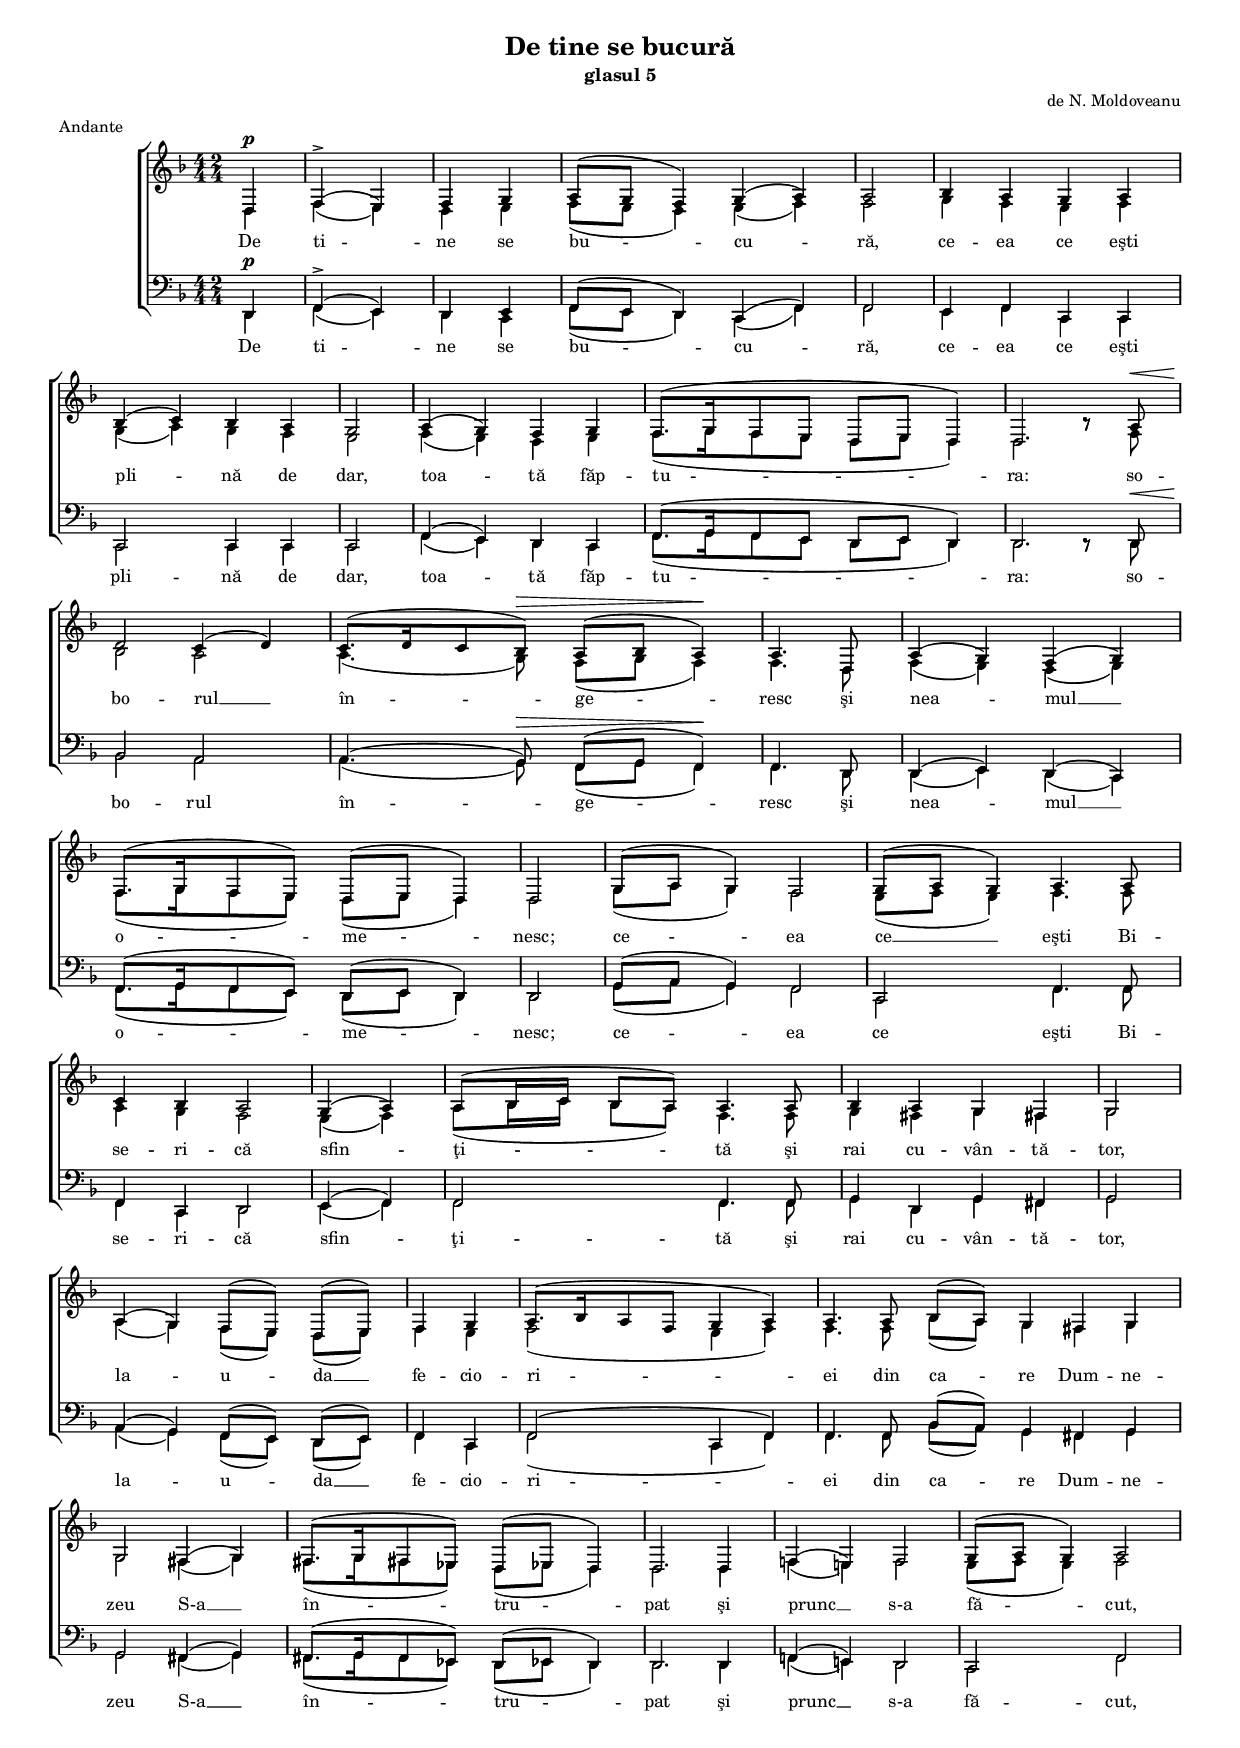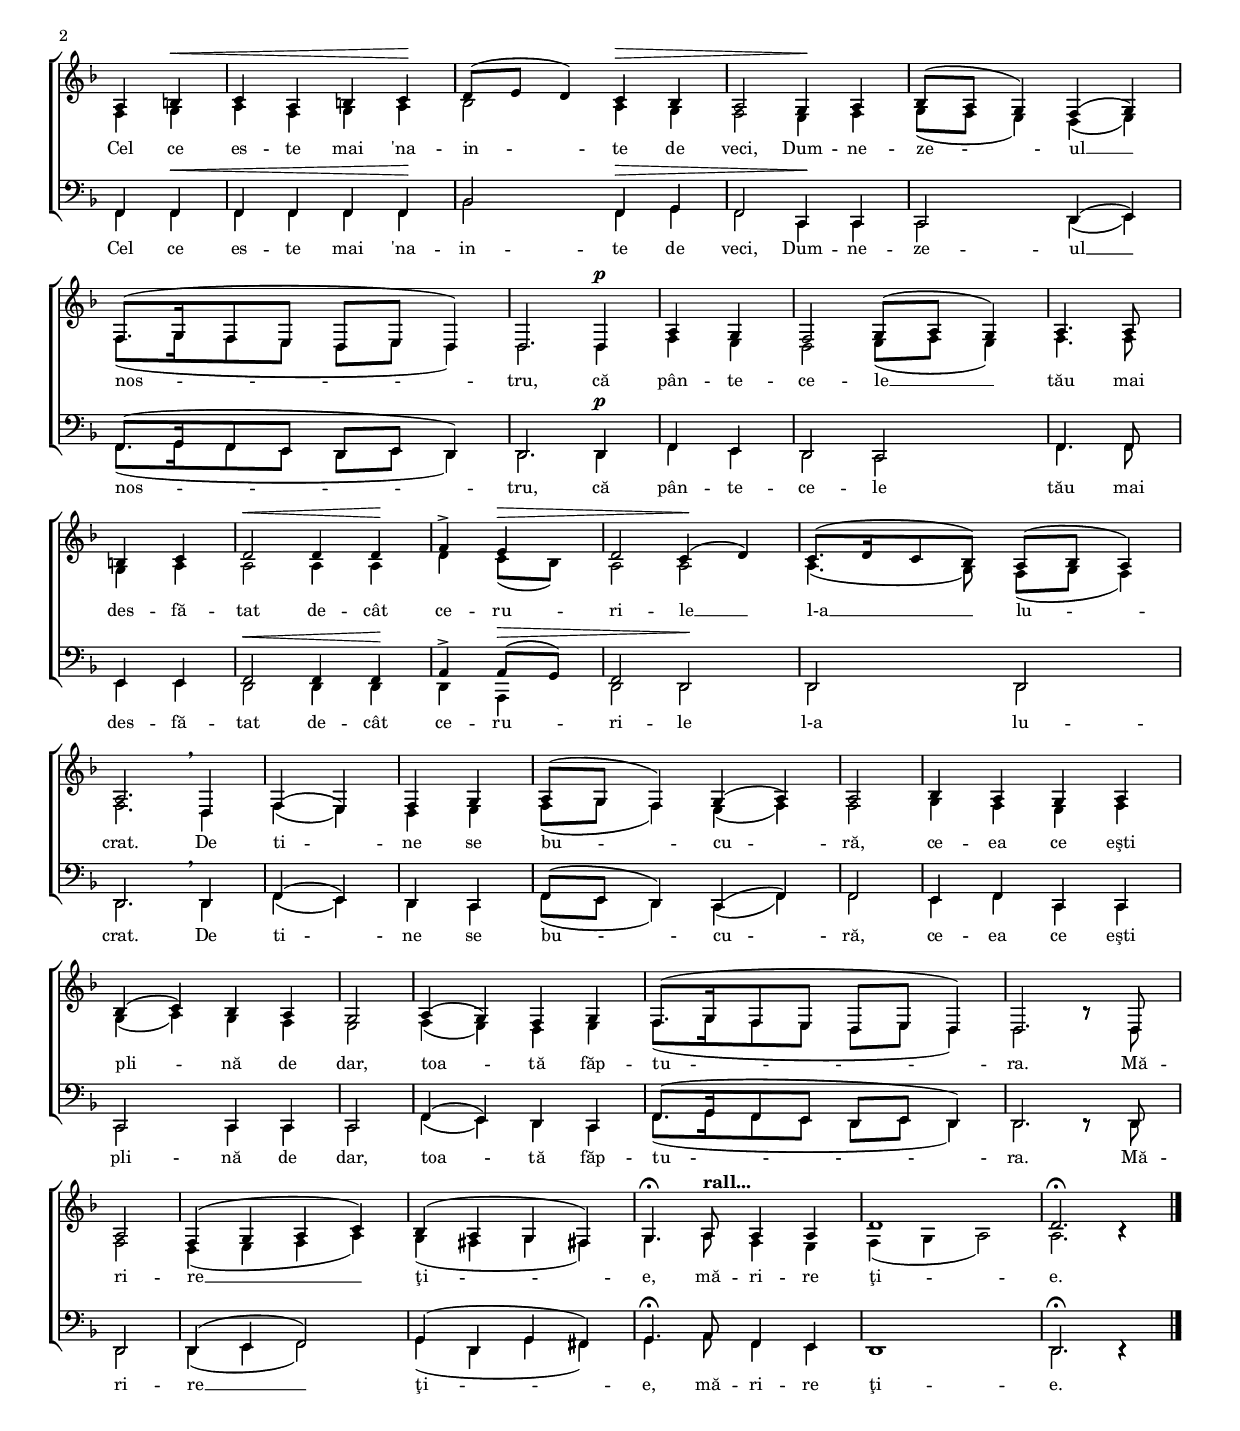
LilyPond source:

\version "2.12.0"
\include "defines.ly"
#(define myNoteSpacing 6.0)
midiTempo = 
  \midi {
    \context {
      \Score
      tempoWholesPerMinute = #(ly:make-moment 90 4)
      }
    }


\include "preamble.ly"

\header {
  title = "De tine se bucură"
  subtitle = "glasul 5"
  composer = "de N. Moldoveanu"
  meter = "Andante"
}

global = {
  \globalPreamble
  \key d \minor
  \override Staff.TimeSignature #'stencil = #ly:text-interface::print
  \override Staff.TimeSignature #'text = #mixedTimeSigMarkup
}

womenWords = \lyricmode {
  De ti -- ne se bu -- cu -- ră,
  ce -- ea ce eşti pli -- nă de dar,
  toa -- tă făp -- tu -- ra:
  so -- bo -- rul __ în -- ge -- resc
  şi nea -- mul __ o -- me -- nesc;

  ce -- ea ce __ eşti Bi -- se -- ri -- că sfin -- ţi -- tă
  şi rai cu -- vân -- tă -- tor,
  la -- u -- da __ fe -- cio -- ri -- ei
  din ca -- re Dum -- ne -- zeu S-a __ în -- tru -- pat
  şi prunc __ s-a fă -- cut,
  Cel ce es -- te mai 'na -- in -- te de veci,
  Dum -- ne -- ze -- ul __ nos -- tru,

  că pân -- te -- ce -- le __ tău mai des -- fă -- tat de -- cât ce -- ru --
  ri -- le __ l-a __ lu -- crat.

  De ti -- ne se bu -- cu -- ră,
  ce -- ea ce eşti pli -- nă de dar,
  toa -- tă făp -- tu -- ra.

  Mă -- ri -- re __ ţi -- e,
  mă -- ri -- re ţi -- e.
}

menWords = \lyricmode {
  De ti -- ne se bu -- cu -- ră,
  ce -- ea ce eşti pli -- nă de dar,
  toa -- tă făp -- tu -- ra:
  so -- bo -- rul în -- ge -- resc
  şi nea -- mul __ o -- me -- nesc;

  ce -- ea ce eşti Bi -- se -- ri -- că sfin -- ţi -- tă
  şi rai cu -- vân -- tă -- tor,
  la -- u -- da __ fe -- cio -- ri -- ei
  din ca -- re Dum -- ne -- zeu S-a __ în -- tru -- pat
  şi prunc __ s-a fă -- cut,
  Cel ce es -- te mai 'na -- in -- te de veci,
  Dum -- ne -- ze -- ul __ nos -- tru,

  că pân -- te -- ce -- le tău mai des -- fă -- tat de -- cât ce -- ru --
  ri -- le l-a lu -- crat.

  De ti -- ne se bu -- cu -- ră,
  ce -- ea ce eşti pli -- nă de dar,
  toa -- tă făp -- tu -- ra.

  Mă -- ri -- re __ ţi -- e,
  mă -- ri -- re ţi -- e.
}

sopMusic = \relative {
  \cadenzaOn
  #(set-accidental-style 'forget)

  % De tine se bucură, ceea ce eşti plină de dar, toată făptura:
  d4^\p \bar "|"
  f4(^\accent e4) \bar "|"
  f4 g4 \bar "|"
  a8([ g8] f4) g4( a4) \bar "|"
  a2 \bar "|"
  bes4 a4 g4 a4 \bar "|"
  bes4( c4) bes4 a4 \bar "|"
  g2 \bar "|"
  a4( g4) f4 g4 \bar "|"
  f8.([ g16 f8 e8] d8[ e8] d4) \bar "|"
  d2. bes'8\rest

  % soborul îngeresc şi neamul omenesc;
  a8^\< \bar "|"
  d2\! c4( d4) \bar "|"
  c8.([ d16 c8 bes8)]^\> a8([ bes8] a4)\! \bar "|"
  a4. d,8 \bar "|"
  a'4( g4) f4( g4) \bar "|"
  f8.([ g16 f8 e8)] d8([ e8] d4) \bar "|"
  d2 \bar "|"

  % ceea ce eşti biserică sfinţită şi rai cuvântător
  g8([ a8] g4) f2 \bar "|"
  g8([ a8] g4) a4. a8 \bar "|"
  c4 bes4 a2 \bar "|"
  g4( a4) \bar "|"
  a8([ bes16 c16] bes8[ a8]) a4. a8 \bar "|"
  bes4 a4 g4 fis4 \bar "|"
  g2 \bar "|"

  % lauda fecioriei din care Dumnezeu S-a întrupat şi prunc s-a făcut
  a4( g4) f8([ e8)] d8([ e8)] \bar "|"
  f4 g4 \bar "|"
  a8.([ bes16 a8 f8] g4 a4) \bar "|"
  a4. a8 bes8([ a8)] g4 fis4 g4 \bar "|"
  g2 fis4( g4) \bar "|"
  fis8.([ g16 fis8 es8)] d8([ es8] d4) \bar "|"
  d2. d4 \bar "|"
  f!4( e!4) f2 \bar "|"
  g8([ a8] g4) a2 \bar "|"

  % Cel ce este mai 'nainte de veci, Dumnezeul nostru,
  a4 b4^\< \bar "|"
  c4 a4 b4 c4\! \bar "|"
  d8([ e8] d4) c4^\> bes4 \bar "|"
  a2 g4\! a4 \bar "|"
  bes8([ a8] g4) f4( g4) \bar "|"
  f8.([ g16 f8 e8] d8[ e8] d4) \bar "|"
  d2.

  % că pântecele tău mai desfătat decât cerurile l-a lucrat.
  d4^\p \bar "|"
  a'4 g4 \bar "|"
  f2 g8([ a8] g4) \bar "|"
  a4. a8 \bar "|"
  b4 c4 \bar "|"
  d2^\< d4 d4\! \bar "|"
  f4^\accent e4^\> \bar "|"
  d2 c4(\! d4) \bar "|"
  c8.([ d16 c8 bes8)] a8([ bes8] a4) \bar "|"
  a2. \breathe

  % De tine se bucură, ceea ce eşti plină de dar, toată făptura.
  d,4 \bar "|"
  f4( e4) \bar "|"
  f4 g4 \bar "|"
  a8([ g8] f4) g4( a4) \bar "|"
  a2 \bar "|"
  bes4 a4 g4 a4 \bar "|"
  bes4( c4) bes4 a4 \bar "|"
  g2 \bar "|"
  a4( g4) f4 g4 \bar "|"
  f8.([ g16 f8 e8] d8[ e8] d4) \bar "|"
  d2. bes'8\rest

  % Mărire ţie, mărire ţie.
  d,8 \bar "|"
  a'2 \bar "|"
  f4( g4 a4 c4) \bar "|"
  bes4( a4 g4 fis4) \bar "|"
  g4.^\fermata a8^\rallMarkup a4 a4 \bar "|"
  d1 \bar "|"
  d2.^\fermata bes4\rest \bar "|."
}

altoMusic = \relative {
  \cadenzaOn
  #(set-accidental-style 'forget)

  % De tine se bucură, ceea ce eşti plină de dar, toată făptura:
  d4
  f4( e4)
  d4 e4
  f8([ e8] d4) e4( f4)
  f2
  g4 f4 e4 f4
  g4( a4) g4 f4
  e2
  f4( e4) d4 e4
  f8.([ g16 f8 e8] d8[ e8] d4)
  d2. bes'8\rest

  % soborul îngeresc şi neamul omenesc;
  f8
  bes2 a2
  a4.( g8) f8([ g8] f4)
  f4. d8
  f4( e4) d4( e4)
  f8.([ g16 f8 e8)] d8([ e8] d4)
  d2

  % ceea ce eşti biserică sfinţită şi rai cuvântător
  g8([ a8] g4) f2
  e8([ f8] e4) f4. f8
  a4 g4 f2
  e4( f4)
  a8([ bes16 c16] bes8[ a8]) f4. f8
  g4 fis4 g4 fis4
  g2

  % lauda fecioriei din care Dumnezeu S-a întrupat şi prunc s-a făcut
  a4( g4) f8([ e8)] d8([ e8)]
  f4 e4
  f2( e4 f4)
  f4. f8 bes8([ a8)] g4 fis4 g4
  g2 fis4( g4)
  fis8.([ g16 fis8 es8)] d8([ es8] d4)
  d2. d4
  f4( e4) f2
  e8([ f8] e4) f2

  % Cel ce este mai 'nainte de veci, Dumnezeul nostru,
  f4 g4
  a4 f4 g4 a4
  bes2 a4 g4
  f2 e4 f4
  g8([ f8] e4) d4( e4)
  f8.([ g16 f8 e8] d8[ e8] d4)
  d2.

  % că pântecele tău mai desfătat decât cerurile l-a lucrat.
  d4
  f4 e4
  d2 e8([ f8] e4)
  f4. f8
  g4 a4
  a2 a4 a4
  d4 c8([ bes8)]
  a2 a2
  a4.( g8) f8([ g8] f4)
  f2.

  % De tine se bucură, ceea ce eşti plină de dar, toată făptura.
  d4
  f4( e4)
  d4 e4
  f8([ g8] f4) e4( f4)
  f2
  g4 f4 e4 f4
  g4( a4) g4 f4
  e2
  f4( e4) d4 e4
  f8.([ g16 f8 e8] d8[ e8] d4)
  d2. bes'8\rest

  % Mărire ţie, mărire ţie.
  d,8
  f2
  d4( e4 f4 a4)
  g4( fis4 g4 fis4)
  g4. a8 f4 e4
  f4( g4 a2)
  a2. bes4\rest
}

tenorMusic = \relative {
  \cadenzaOn
  #(set-accidental-style 'forget)

  % De tine se bucură, ceea ce eşti plină de dar, toată făptura:
  d,4^\p
  f4(^\accent e4)
  d4 e4
  f8([ e8] d4) c4( f4)
  f2
  e4 f4 c4 c4
  c2 c4 c4
  c2
  f4( e4) d4 c4
  f8.([ g16 f8 e8] d8[ e8] d4)
  d2. d8\rest

  % soborul îngeresc şi neamul omenesc;
  d8^\<
  bes'2\! a2
  a4.( g8)^\> f8([ g8] f4)\!
  f4. d8
  d4( e4) d4( c4)
  f8.([ g16 f8 e8)] d8([ e8] d4)
  d2

  % ceea ce eşti biserică sfinţită şi rai cuvântător
  g8([ a8] g4) f2
  c2 f4. f8
  f4 c4 d2
  e4( f4)
  f2 f4. f8
  g4 d4 g4 fis4
  g2

  % lauda fecioriei din care Dumnezeu S-a întrupat şi prunc s-a făcut
  a4( g4) f8([ e8)] d8([ e8)]
  f4 c4
  f2( c4 f4)
  f4. f8 bes8([ a8)] g4 fis4 g4
  g2 fis4( g4)
  fis8.([ g16
  #(set-accidental-style 'no-reset)
  fis8
  #(set-accidental-style 'forget)
  es8)] d8([ es8] d4)
  d2. d4
  f!4( e!4) d2
  c2 f2

  % Cel ce este mai 'nainte de veci, Dumnezeul nostru,
  f4 f4^\<
  f4 f4 f4 f4\!
  bes2 f4^\> g4
  f2 c4\! c4
  c2 d4( e4)
  f8.([ g16 f8 e8] d8[ e8] d4)
  d2.

  % că pântecele tău mai desfătat decât cerurile l-a lucrat.
  d4^\p
  f4 e4
  d2 c2
  f4. f8
  e4 e4
  f2^\< f4 f4\!
  a4^\accent a8([^\> g8)]
  f2 d2\!
  d2 d2
  d2. \breathe

  % De tine se bucură, ceea ce eşti plină de dar, toată făptura.
  d4
  f4( e4)
  d4 c4
  f8([ e8] d4) c4( f4)
  f2
  e4 f4 c4 c4
  c2 c4 c4
  c2
  f4( e4) d4 c4
  f8.([ g16 f8 e8] d8[ e8] d4)
  d2. d8\rest

  % Mărire ţie, mărire ţie.
  d8
  d2
  d4( e4 f2)
  g4( d4 g4 fis4)
  g4.^\fermata a8 f4 e4
  d1
  d2.^\fermata d4\rest
}

bassMusic = \relative {
  \cadenzaOn
  #(set-accidental-style 'forget)

  % De tine se bucură, ceea ce eşti plină de dar, toată făptura:
  d,4
  f4( e4)
  d4 c4
  f8([ e8] d4) c4( f4)
  f2
  e4 f4 c4 c4
  c2 c4 c4
  c2
  f4( e4) d4 c4
  f8.([ g16 f8 e8] d8[ e8] d4)
  d2. d8\rest

  % soborul îngeresc şi neamul omenesc;
  d8
  bes'2 a2
  a4.( g8) f8([ g8] f4)
  f4. d8
  d4( e4) d4( c4)
  f8.([ g16 f8 e8)] d8([ e8] d4)
  d2

  % ceea ce eşti biserică sfinţită şi rai cuvântător
  g8([ a8] g4) f2
  c2 f4. f8
  f4 c4 d2
  e4( f4)
  f2 f4. f8
  g4 d4 g4 fis4
  g2

  % lauda fecioriei din care Dumnezeu S-a întrupat şi prunc s-a făcut
  a4( g4) f8([ e8)] d8([ e8)]
  f4 c4
  f2( c4 f4)
  f4. f8 bes8([ a8)] g4 fis4 g4
  g2 fis4( g4)
  fis8.([ g16
  #(set-accidental-style 'no-reset)
  fis8
  #(set-accidental-style 'forget)
  es8)] d8([ es8] d4)
  d2. d4
  f!4( e!4) d2
  c2 f2

  % Cel ce este mai 'nainte de veci, Dumnezeul nostru,
  f4 f4
  f4 f4 f4 f4
  bes2 f4 g4
  f2 c4 c4
  c2 d4( e4)
  f8.([ g16 f8 e8] d8[ e8] d4)
  d2.

  % că pântecele tău mai desfătat decât cerurile l-a lucrat.
  d4
  f4 e4
  d2 c2
  f4. f8
  e4 e4
  d2 d4 d4
  d4 a4
  d2 d2
  d2 d2
  d2.

  % De tine se bucură, ceea ce eşti plină de dar, toată făptura.
  d4
  f4( e4)
  d4 c4
  f8([ e8] d4) c4( f4)
  f2
  e4 f4 c4 c4
  c2 c4 c4
  c2
  f4( e4) d4 c4
  f8.([ g16 f8 e8] d8[ e8] d4)
  d2. d8\rest

  % Mărire ţie, mărire ţie.
  d8
  d2
  d4( e4 f2)
  g4( d4 g4 fis4)
  g4. a8 f4 e4
  \wholeNotesOverlap
  d1
  d2. d4\rest
}

\include "two-staves.ly"
